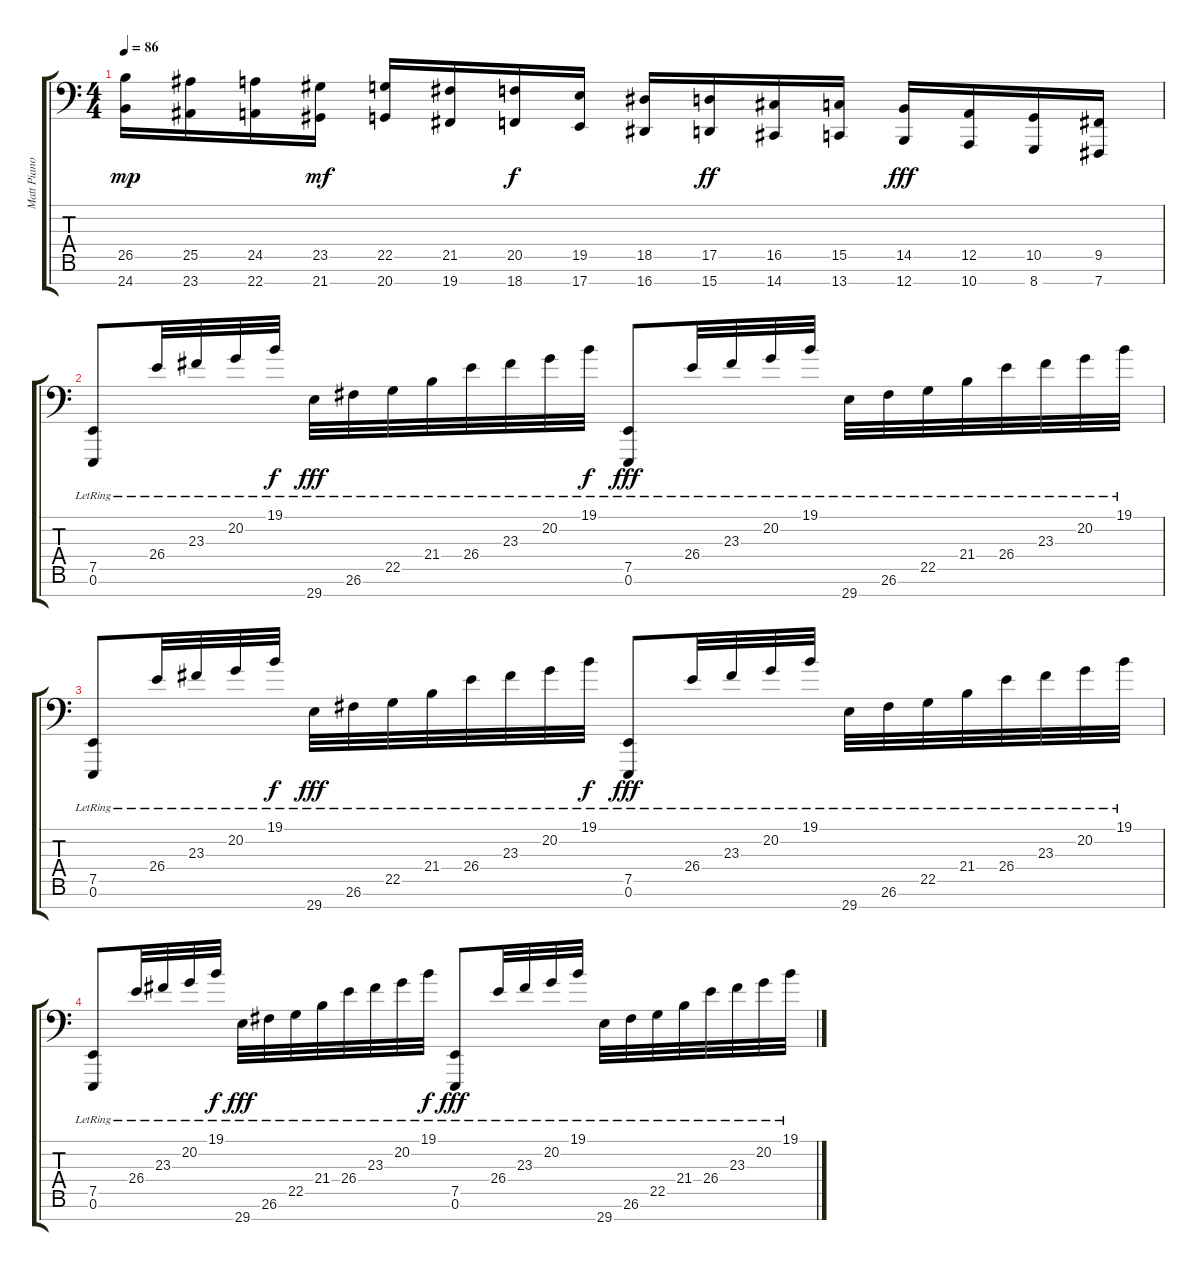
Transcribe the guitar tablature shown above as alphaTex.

\track ("Matt Piano (Intro LH)" "Matt Piano") {instrument acousticgrandpiano}
\staff {score tabs}
\tuning (E3 B2 G2 D2 A1 E1 B0) {hide}
\ts (4 4)
\tempo 86
\clef f4
\ks c
(26.5 24.7).16{dy mp} (25.5 23.7).16 (24.5 22.7).16 (23.5 21.7).16{dy mf} (22.5 20.7).16 (21.5 19.7).16 (20.5 18.7).16{dy f} (19.5 17.7).16 (18.5 16.7).16 (17.5 15.7).16{dy ff} (16.5 14.7).16 (15.5 13.7).16 (14.5 12.7).16{dy fff} (12.5 10.7).16 (10.5 8.7).16 (9.5 7.7).16 |
(7.5{lr} 0.6{lr}).8 26.4{lr}.32 23.3{lr}.32 20.2{lr}.32 19.1{lr}.32{dy f} 29.7{lr}.32{dy fff} 26.6{lr}.32 22.5{lr}.32 21.4{lr}.32 26.4{lr}.32 23.3{lr}.32 20.2{lr}.32 19.1{lr}.32{dy f} (7.5{lr} 0.6{lr}).8{dy fff} 26.4{lr}.32 23.3{lr}.32 20.2{lr}.32 19.1{lr}.32 29.7{lr}.32 26.6{lr}.32 22.5{lr}.32 21.4{lr}.32 26.4{lr}.32 23.3{lr}.32 20.2{lr}.32 19.1{lr}.32 |
(7.5{lr} 0.6{lr}).8 26.4{lr}.32 23.3{lr}.32 20.2{lr}.32 19.1{lr}.32{dy f} 29.7{lr}.32{dy fff} 26.6{lr}.32 22.5{lr}.32 21.4{lr}.32 26.4{lr}.32 23.3{lr}.32 20.2{lr}.32 19.1{lr}.32{dy f} (7.5{lr} 0.6{lr}).8{dy fff} 26.4{lr}.32 23.3{lr}.32 20.2{lr}.32 19.1{lr}.32 29.7{lr}.32 26.6{lr}.32 22.5{lr}.32 21.4{lr}.32 26.4{lr}.32 23.3{lr}.32 20.2{lr}.32 19.1{lr}.32 |
(7.5{lr} 0.6{lr}).8 26.4{lr}.32 23.3{lr}.32 20.2{lr}.32 19.1{lr}.32{dy f} 29.7{lr}.32{dy fff} 26.6{lr}.32 22.5{lr}.32 21.4{lr}.32 26.4{lr}.32 23.3{lr}.32 20.2{lr}.32 19.1{lr}.32{dy f} (7.5{lr} 0.6{lr}).8{dy fff} 26.4{lr}.32 23.3{lr}.32 20.2{lr}.32 19.1{lr}.32 29.7{lr}.32 26.6{lr}.32 22.5{lr}.32 21.4{lr}.32 26.4{lr}.32 23.3{lr}.32 20.2{lr}.32 19.1{lr}.32
